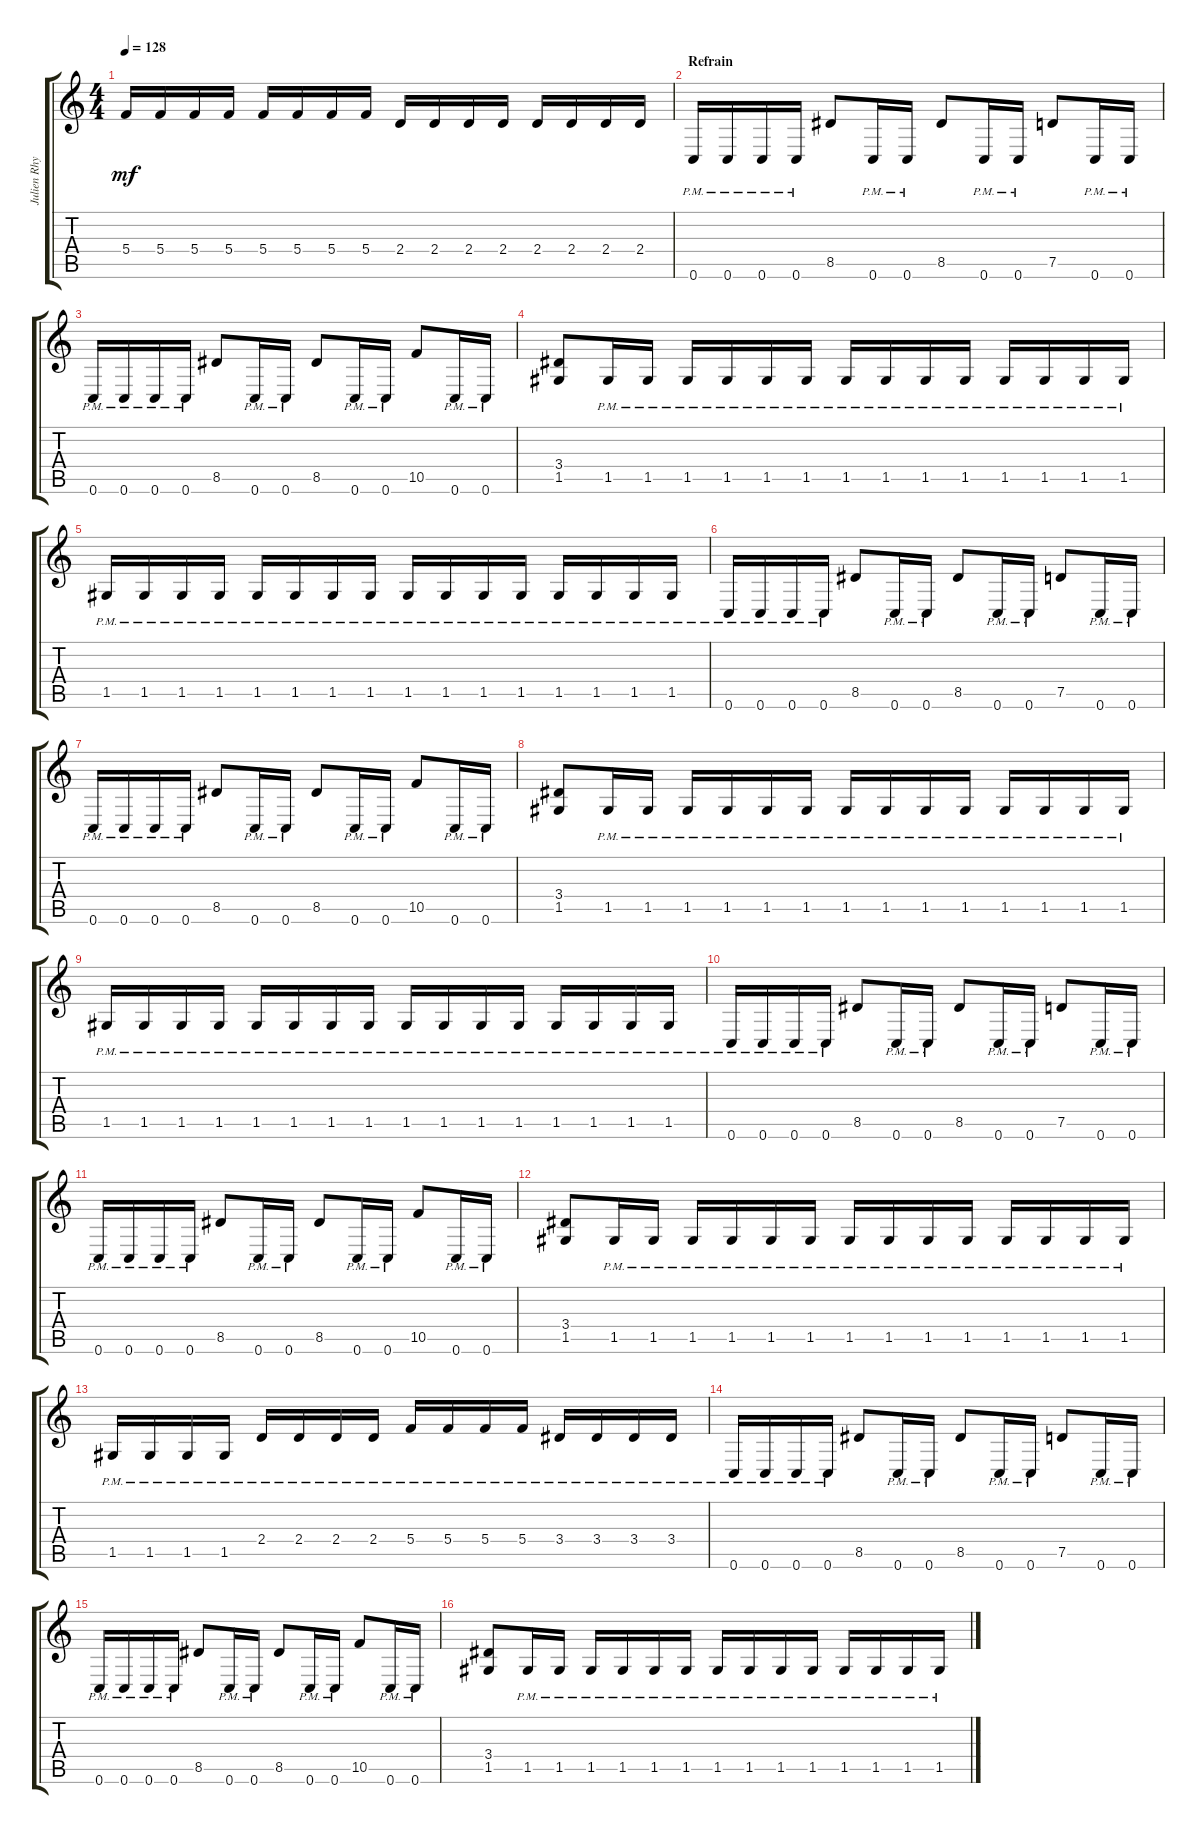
\track ("Julien Rhythm" "Julien Rhy") {instrument distortionguitar}
\staff {score tabs}
\tuning (D4 A3 F3 C3 G2 C2) {hide}
\ts (4 4)
\tempo 128
\clef g2
\ks c
5.4.16{dy mf} 5.4.16 5.4.16 5.4.16 5.4.16 5.4.16 5.4.16 5.4.16 2.4.16 2.4.16 2.4.16 2.4.16 2.4.16 2.4.16 2.4.16 2.4.16 |
\section ("" "Refrain")
0.6{pm}.16 0.6{pm}.16 0.6{pm}.16 0.6{pm}.16 8.5.8 0.6{pm}.16 0.6{pm}.16 8.5.8 0.6{pm}.16 0.6{pm}.16 7.5.8 0.6{pm}.16 0.6{pm}.16 |
0.6{pm}.16 0.6{pm}.16 0.6{pm}.16 0.6{pm}.16 8.5.8 0.6{pm}.16 0.6{pm}.16 8.5.8 0.6{pm}.16 0.6{pm}.16 10.5.8 0.6{pm}.16 0.6{pm}.16 |
(3.4 1.5).8 1.5{pm}.16 1.5{pm}.16 1.5{pm}.16 1.5{pm}.16 1.5{pm}.16 1.5{pm}.16 1.5{pm}.16 1.5{pm}.16 1.5{pm}.16 1.5{pm}.16 1.5{pm}.16 1.5{pm}.16 1.5{pm}.16 1.5{pm}.16 |
1.5{pm}.16 1.5{pm}.16 1.5{pm}.16 1.5{pm}.16 1.5{pm}.16 1.5{pm}.16 1.5{pm}.16 1.5{pm}.16 1.5{pm}.16 1.5{pm}.16 1.5{pm}.16 1.5{pm}.16 1.5{pm}.16 1.5{pm}.16 1.5{pm}.16 1.5{pm}.16 |
0.6{pm}.16 0.6{pm}.16 0.6{pm}.16 0.6{pm}.16 8.5.8 0.6{pm}.16 0.6{pm}.16 8.5.8 0.6{pm}.16 0.6{pm}.16 7.5.8 0.6{pm}.16 0.6{pm}.16 |
0.6{pm}.16 0.6{pm}.16 0.6{pm}.16 0.6{pm}.16 8.5.8 0.6{pm}.16 0.6{pm}.16 8.5.8 0.6{pm}.16 0.6{pm}.16 10.5.8 0.6{pm}.16 0.6{pm}.16 |
(3.4 1.5).8 1.5{pm}.16 1.5{pm}.16 1.5{pm}.16 1.5{pm}.16 1.5{pm}.16 1.5{pm}.16 1.5{pm}.16 1.5{pm}.16 1.5{pm}.16 1.5{pm}.16 1.5{pm}.16 1.5{pm}.16 1.5{pm}.16 1.5{pm}.16 |
1.5{pm}.16 1.5{pm}.16 1.5{pm}.16 1.5{pm}.16 1.5{pm}.16 1.5{pm}.16 1.5{pm}.16 1.5{pm}.16 1.5{pm}.16 1.5{pm}.16 1.5{pm}.16 1.5{pm}.16 1.5{pm}.16 1.5{pm}.16 1.5{pm}.16 1.5{pm}.16 |
0.6{pm}.16 0.6{pm}.16 0.6{pm}.16 0.6{pm}.16 8.5.8 0.6{pm}.16 0.6{pm}.16 8.5.8 0.6{pm}.16 0.6{pm}.16 7.5.8 0.6{pm}.16 0.6{pm}.16 |
0.6{pm}.16 0.6{pm}.16 0.6{pm}.16 0.6{pm}.16 8.5.8 0.6{pm}.16 0.6{pm}.16 8.5.8 0.6{pm}.16 0.6{pm}.16 10.5.8 0.6{pm}.16 0.6{pm}.16 |
(3.4 1.5).8 1.5{pm}.16 1.5{pm}.16 1.5{pm}.16 1.5{pm}.16 1.5{pm}.16 1.5{pm}.16 1.5{pm}.16 1.5{pm}.16 1.5{pm}.16 1.5{pm}.16 1.5{pm}.16 1.5{pm}.16 1.5{pm}.16 1.5{pm}.16 |
1.5{pm}.16 1.5{pm}.16 1.5{pm}.16 1.5{pm}.16 2.4{pm}.16 2.4{pm}.16 2.4{pm}.16 2.4{pm}.16 5.4{pm}.16 5.4{pm}.16 5.4{pm}.16 5.4{pm}.16 3.4{pm}.16 3.4{pm}.16 3.4{pm}.16 3.4{pm}.16 |
0.6{pm}.16 0.6{pm}.16 0.6{pm}.16 0.6{pm}.16 8.5.8 0.6{pm}.16 0.6{pm}.16 8.5.8 0.6{pm}.16 0.6{pm}.16 7.5.8 0.6{pm}.16 0.6{pm}.16 |
0.6{pm}.16 0.6{pm}.16 0.6{pm}.16 0.6{pm}.16 8.5.8 0.6{pm}.16 0.6{pm}.16 8.5.8 0.6{pm}.16 0.6{pm}.16 10.5.8 0.6{pm}.16 0.6{pm}.16 |
(3.4 1.5).8 1.5{pm}.16 1.5{pm}.16 1.5{pm}.16 1.5{pm}.16 1.5{pm}.16 1.5{pm}.16 1.5{pm}.16 1.5{pm}.16 1.5{pm}.16 1.5{pm}.16 1.5{pm}.16 1.5{pm}.16 1.5{pm}.16 1.5{pm}.16
